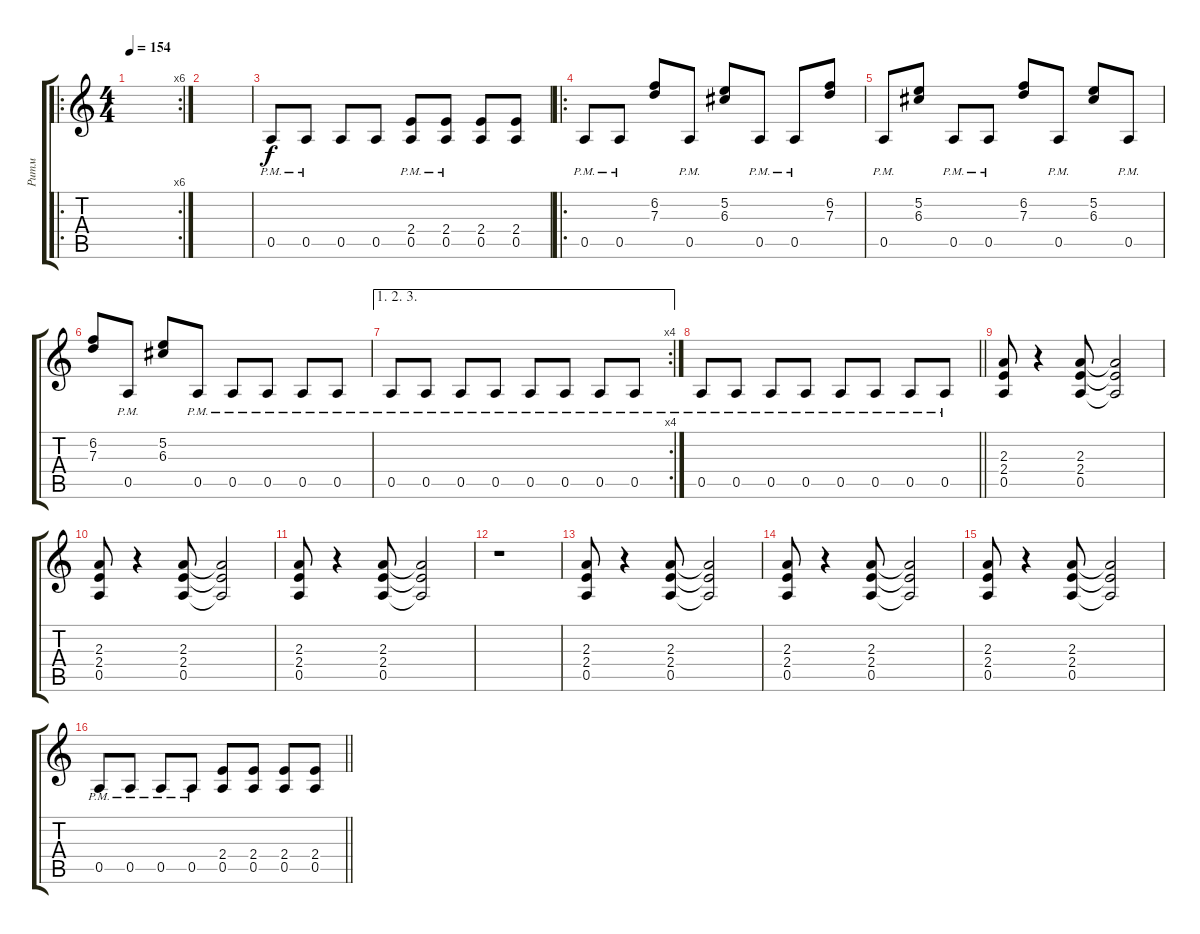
\track ("Ритм" "Ритм") {instrument distortionguitar}
\staff {score tabs}
\tuning (E4 B3 G3 D3 A2 E2) {hide}
\ro
\rc 6
\ts (4 4)
\tempo 154
\clef g2
\ks c
|
|
0.5{pm}.8 0.5{pm}.8 0.5.8 0.5.8 (2.4{pm} 0.5).8 (2.4{pm} 0.5).8 (2.4 0.5).8 (2.4 0.5).8 |
\ro
0.5{pm}.8 0.5{pm}.8 (6.2 7.3).8 0.5{pm}.8 (5.2 6.3).8 0.5{pm}.8 0.5{pm}.8 (6.2 7.3).8 |
0.5{pm}.8 (5.2 6.3).8 0.5{pm}.8 0.5{pm}.8 (6.2 7.3).8 0.5{pm}.8 (5.2 6.3).8 0.5{pm}.8 |
(6.2 7.3).8 0.5{pm}.8 (5.2 6.3).8 0.5{pm}.8 0.5{pm}.8 0.5{pm}.8 0.5{pm}.8 0.5{pm}.8 |
\ae (1 2 3)
\rc 4
0.5{pm}.8 0.5{pm}.8 0.5{pm}.8 0.5{pm}.8 0.5{pm}.8 0.5{pm}.8 0.5{pm}.8 0.5{pm}.8 |
\barLineRight lightlight
0.5{pm}.8 0.5{pm}.8 0.5{pm}.8 0.5{pm}.8 0.5{pm}.8 0.5{pm}.8 0.5{pm}.8 0.5{pm}.8 |
(2.3 2.4 0.5).8 r.4 (2.3 2.4 0.5).8 (2.3{t} 2.4{t} 0.5{t}).2 |
(2.3 2.4 0.5).8 r.4 (2.3 2.4 0.5).8 (2.3{t} 2.4{t} 0.5{t}).2 |
(2.3 2.4 0.5).8 r.4 (2.3 2.4 0.5).8 (2.3{t} 2.4{t} 0.5{t}).2 |
r.1 |
(2.3 2.4 0.5).8 r.4 (2.3 2.4 0.5).8 (2.3{t} 2.4{t} 0.5{t}).2 |
(2.3 2.4 0.5).8 r.4 (2.3 2.4 0.5).8 (2.3{t} 2.4{t} 0.5{t}).2 |
(2.3 2.4 0.5).8 r.4 (2.3 2.4 0.5).8 (2.3{t} 2.4{t} 0.5{t}).2 |
\barLineRight lightlight
0.5{pm}.8 0.5{pm}.8 0.5{pm}.8 0.5{pm}.8 (2.4 0.5).8 (2.4 0.5).8 (2.4 0.5).8 (2.4 0.5).8
